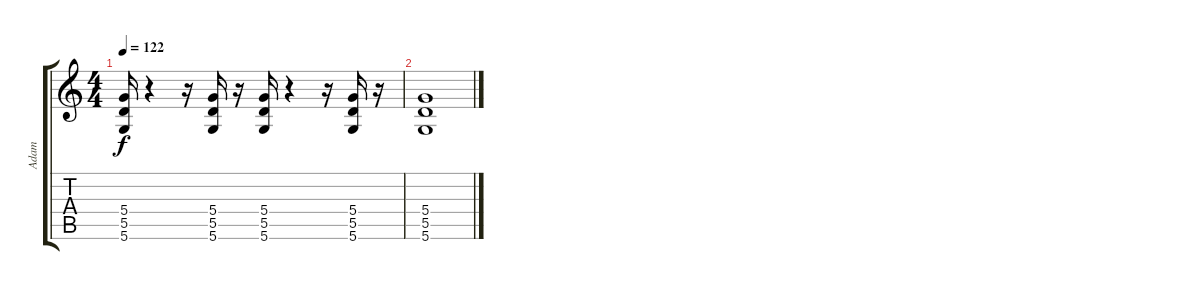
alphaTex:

\track ("Adam" "Adam") {instrument electricguitarjazz}
\staff {score tabs}
\tuning (E4 B3 G3 D3 A2 D2) {hide}
\ts (4 4)
\tempo 122
\clef g2
\ks c
(5.4 5.5 5.6).16{dy f} r.4 r.16 (5.4 5.5 5.6).16 r.16 (5.4 5.5 5.6).16 r.4 r.16 (5.4 5.5 5.6).16 r.16 |
(5.4 5.5 5.6).1
